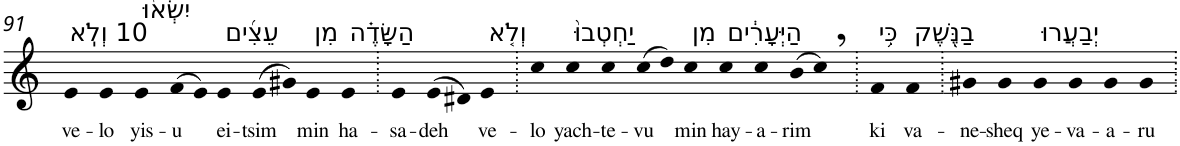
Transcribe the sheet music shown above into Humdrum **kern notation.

**kern	**text
*part1	*part1
*staff1	*staff1
*I"Piano	*
*I'Pno	*
!!LO:PB:g=z
*clefG2	*
*k[]	*
=91	=91
!LO:TX:a:t=10 וְלֹֽא	!
!	!LO:LY:b
4e	ve-
!	!LO:LY:b
4e	-lo
!LO:TX:a:t=יִשְׂא֨וּ	!
!	!LO:LY:b
4e	yis-
!	!LO:LY:b
(>8f	-u
8e)	.
!LO:TX:a:t=עֵצִ֜ים	!
!	!LO:LY:b
4e	ei-
!	!LO:LY:b
(>8e	-tsim
8g#X)	.
!LO:TX:a:t=מִן	!
!	!LO:LY:b
4e	min
!LO:TX:a:t=הַשָּׂדֶ֗ה	!
!	!LO:LY:b
4e	ha-
=92.	=92.
!	!LO:LY:b
4e	-sa-
!	!LO:LY:b
(>8e	-deh
8d#X)	.
!LO:TX:a:t=וְלֹ֤א	!
!	!LO:LY:b
4e	ve-
=93.	=93.
!	!LO:LY:b
4cc	-lo
!LO:TX:a:t=יַחְטְבוּ֙	!
!	!LO:LY:b
4cc	yach-
!	!LO:LY:b
4cc	-te-
!	!LO:LY:b
(>8cc	-vu
8dd)	.
!LO:TX:a:t=מִן	!
!	!LO:LY:b
4cc	min
!LO:TX:a:t=הַיְּעָרִ֔ים	!
!	!LO:LY:b
4cc	hay-
!	!LO:LY:b
4cc	-a-
!	!LO:LY:b
(>8b	-rim
8cc,)	.
=94.	=94.
!LO:TX:a:t=כִּ֥י	!
!	!LO:LY:b
4f	ki
!LO:TX:a:t=בַנֶּ֖שֶׁק	!
!	!LO:LY:b
4f	va-
=95.	=95.
!	!LO:LY:b
4g#X	-ne-
!	!LO:LY:b
4g#	-sheq
!LO:TX:a:t=יְבַעֲרוּ	!
!	!LO:LY:b
4g#	ye-
!	!LO:LY:b
4g#	-va-
!	!LO:LY:b
4g#	-a-
!	!LO:LY:b
4g#	-ru
=.	=.
*-	*-
